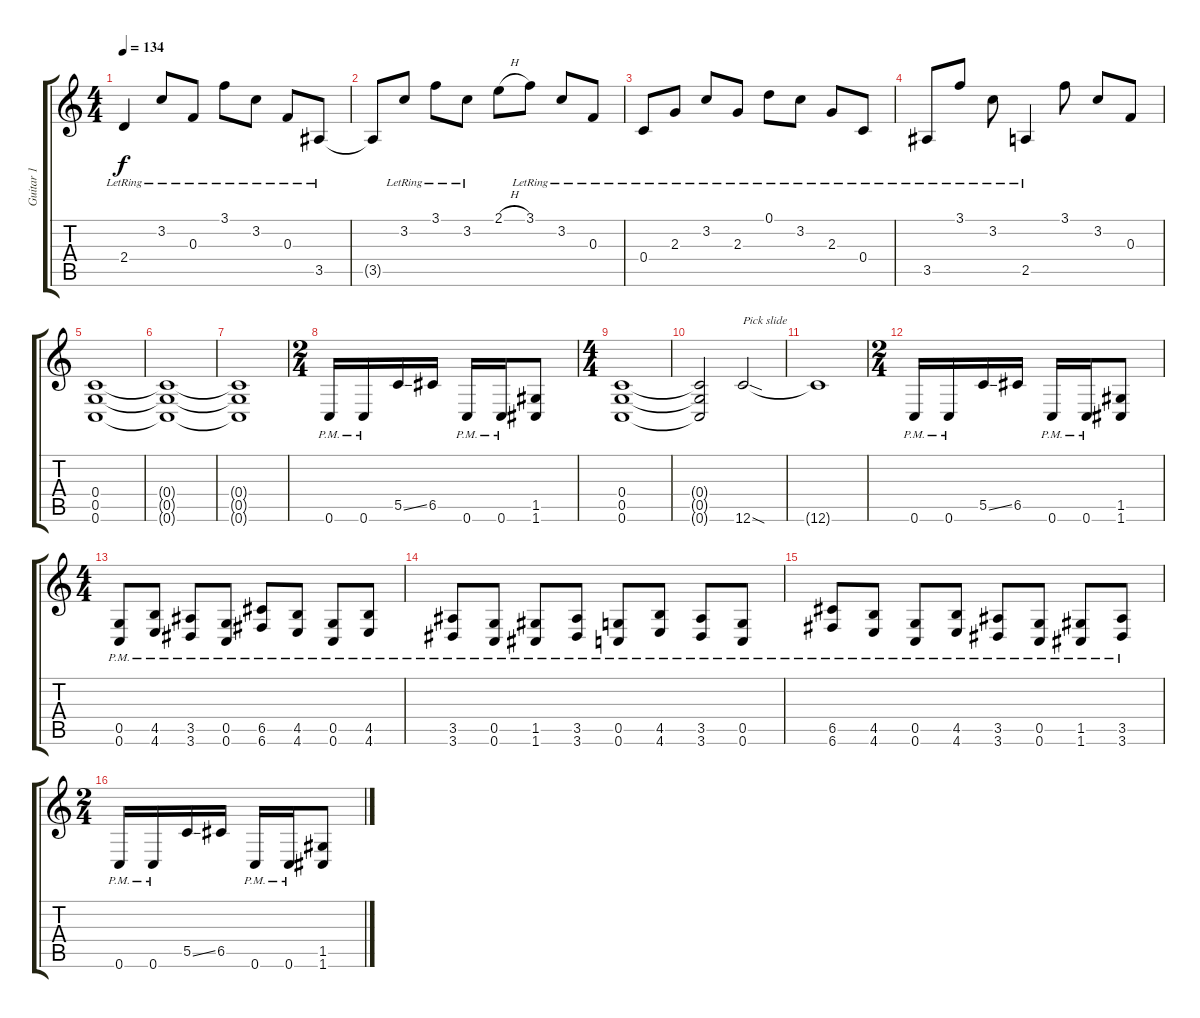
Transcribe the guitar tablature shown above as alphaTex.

\track ("Guitar 1" "Guitar 1") {instrument distortionguitar}
\staff {score tabs}
\tuning (D4 A3 F3 C3 G2 C2) {hide}
\ts (4 4)
\tempo 134
\clef g2
\ks c
2.4{lr}.4{dy f} 3.2{lr}.8 0.3{lr}.8 3.1{lr}.8 3.2{lr}.8 0.3{lr}.8 3.5{lr}.8 |
3.5{t}.8 3.2{lr}.8 3.1{lr}.8 3.2{lr}.8 2.1{h}.8 3.1{lr}.8 3.2{lr}.8 0.3{lr}.8 |
0.4{lr}.8 2.3{lr}.8 3.2{lr}.8 2.3{lr}.8 0.1{lr}.8 3.2{lr}.8 2.3{lr}.8 0.4{lr}.8 |
3.5{lr}.8 3.1{lr}.8 3.2{lr}.8 2.5{lr}.4 3.1.8 3.2.8 0.3.8 |
(0.4 0.5 0.6).1 |
(0.4{t} 0.5{t} 0.6{t}).1 |
(0.4{t} 0.5{t} 0.6{t}).1 |
\ts (2 4)
0.6{pm}.16 0.6{pm}.16 5.5{ss}.16 6.5.16 0.6{pm}.16 0.6{pm}.16 (1.5 1.6).8 |
\ts (4 4)
(0.4 0.5 0.6).1 |
(0.4{t} 0.5{t} 0.6{t}).2 12.6{sod}.2{txt "Pick slide"} |
12.6{t}.1 |
\ts (2 4)
0.6{pm}.16 0.6{pm}.16 5.5{ss}.16 6.5.16 0.6{pm}.16 0.6{pm}.16 (1.5 1.6).8 |
\ts (4 4)
(0.5{pm} 0.6{pm}).8 (4.5{pm} 4.6{pm}).8 (3.5{pm} 3.6{pm}).8 (0.5{pm} 0.6{pm}).8 (6.5{pm} 6.6{pm}).8 (4.5{pm} 4.6{pm}).8 (0.5{pm} 0.6{pm}).8 (4.5{pm} 4.6{pm}).8 |
(3.5{pm} 3.6{pm}).8 (0.5{pm} 0.6{pm}).8 (1.5{pm} 1.6{pm}).8 (3.5{pm} 3.6{pm}).8 (0.5{pm} 0.6{pm}).8 (4.5{pm} 4.6{pm}).8 (3.5{pm} 3.6{pm}).8 (0.5{pm} 0.6{pm}).8 |
(6.5{pm} 6.6{pm}).8 (4.5{pm} 4.6{pm}).8 (0.5{pm} 0.6{pm}).8 (4.5{pm} 4.6{pm}).8 (3.5{pm} 3.6{pm}).8 (0.5{pm} 0.6{pm}).8 (1.5{pm} 1.6{pm}).8 (3.5{pm} 3.6{pm}).8 |
\ts (2 4)
0.6{pm}.16 0.6{pm}.16 5.5{ss}.16 6.5.16 0.6{pm}.16 0.6{pm}.16 (1.5 1.6).8
